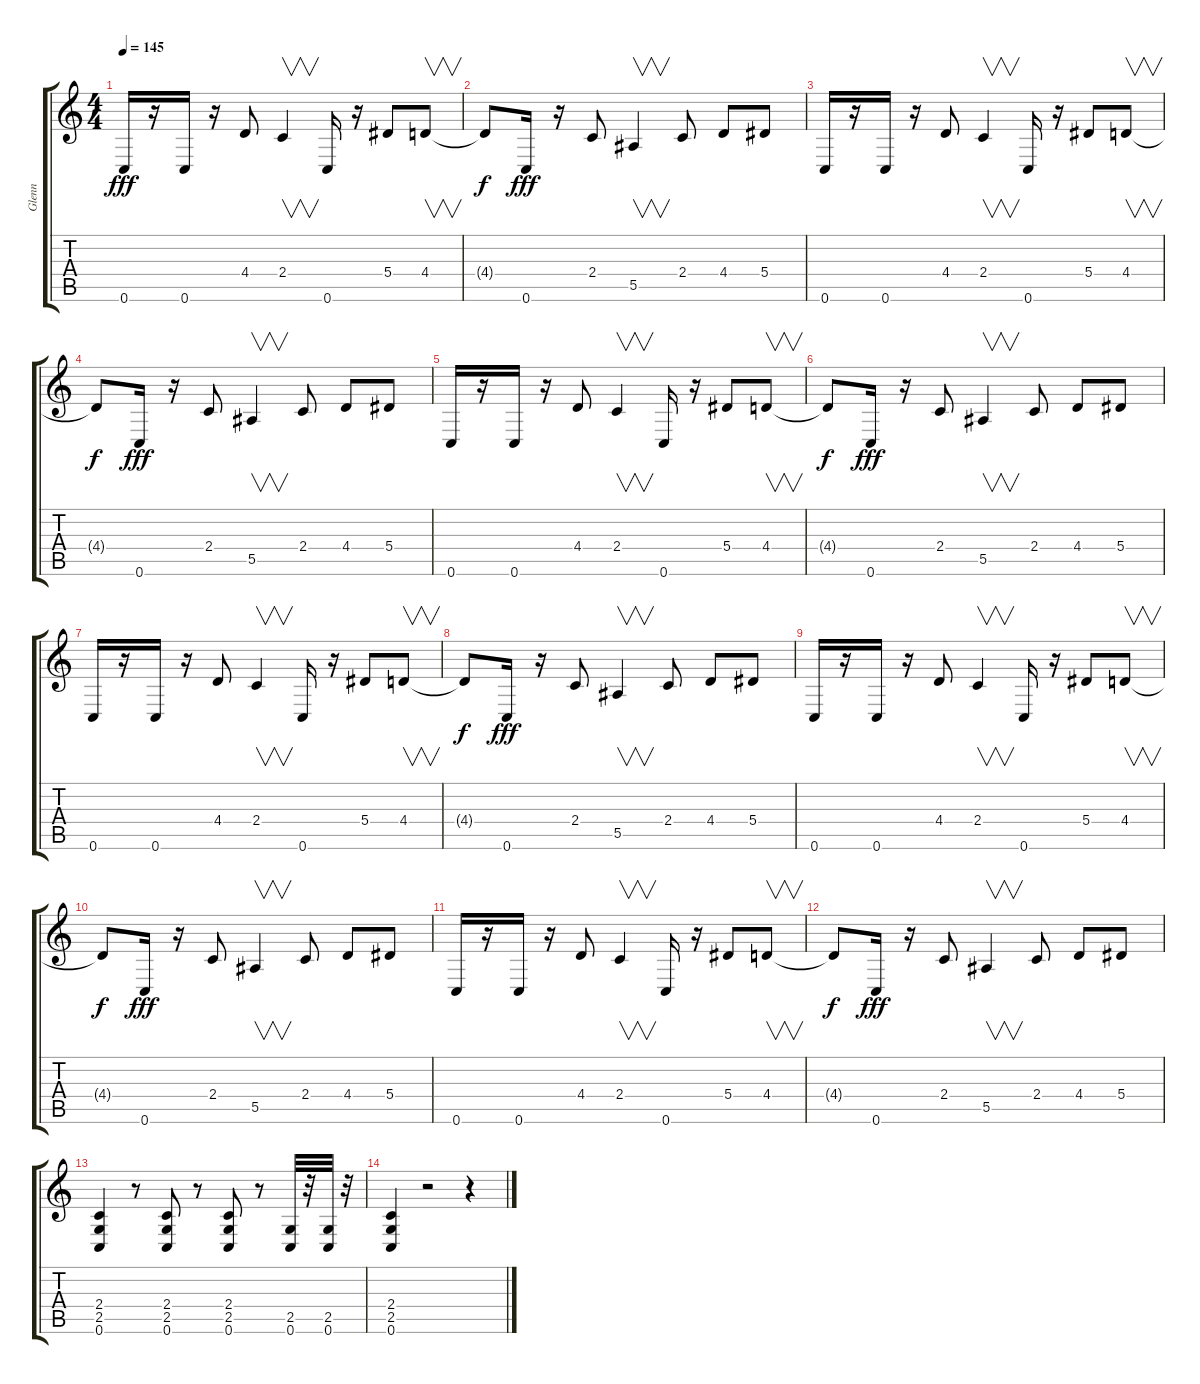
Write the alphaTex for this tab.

\track ("Glenn" "Glenn") {instrument distortionguitar}
\staff {score tabs}
\tuning (C4 G3 Eb3 Bb2 F2 C2) {hide}
\ts (4 4)
\tempo 145
\clef g2
\ks c
0.6.16{dy fff} r.16 0.6.16 r.16 4.4.8 2.4.4{v} 0.6.16 r.16 5.4.8 4.4.8{v} |
4.4{t}.8{dy f} 0.6.16{dy fff} r.16 2.4.8 5.5.4{v} 2.4.8 4.4.8 5.4.8 |
0.6.16 r.16 0.6.16 r.16 4.4.8 2.4.4{v} 0.6.16 r.16 5.4.8 4.4.8{v} |
4.4{t}.8{dy f} 0.6.16{dy fff} r.16 2.4.8 5.5.4{v} 2.4.8 4.4.8 5.4.8 |
0.6.16 r.16 0.6.16 r.16 4.4.8 2.4.4{v} 0.6.16 r.16 5.4.8 4.4.8{v} |
4.4{t}.8{dy f} 0.6.16{dy fff} r.16 2.4.8 5.5.4{v} 2.4.8 4.4.8 5.4.8 |
0.6.16 r.16 0.6.16 r.16 4.4.8 2.4.4{v} 0.6.16 r.16 5.4.8 4.4.8{v} |
4.4{t}.8{dy f} 0.6.16{dy fff} r.16 2.4.8 5.5.4{v} 2.4.8 4.4.8 5.4.8 |
0.6.16 r.16 0.6.16 r.16 4.4.8 2.4.4{v} 0.6.16 r.16 5.4.8 4.4.8{v} |
4.4{t}.8{dy f} 0.6.16{dy fff} r.16 2.4.8 5.5.4{v} 2.4.8 4.4.8 5.4.8 |
0.6.16 r.16 0.6.16 r.16 4.4.8 2.4.4{v} 0.6.16 r.16 5.4.8 4.4.8{v} |
4.4{t}.8{dy f} 0.6.16{dy fff} r.16 2.4.8 5.5.4{v} 2.4.8 4.4.8 5.4.8 |
(2.4 2.5 0.6).4 r.8 (2.4 2.5 0.6).8 r.8 (2.4 2.5 0.6).8 r.8 (2.5 0.6).32 r.32 (2.5 0.6).32 r.32 |
(2.4 2.5 0.6).4 r.2 r.4
